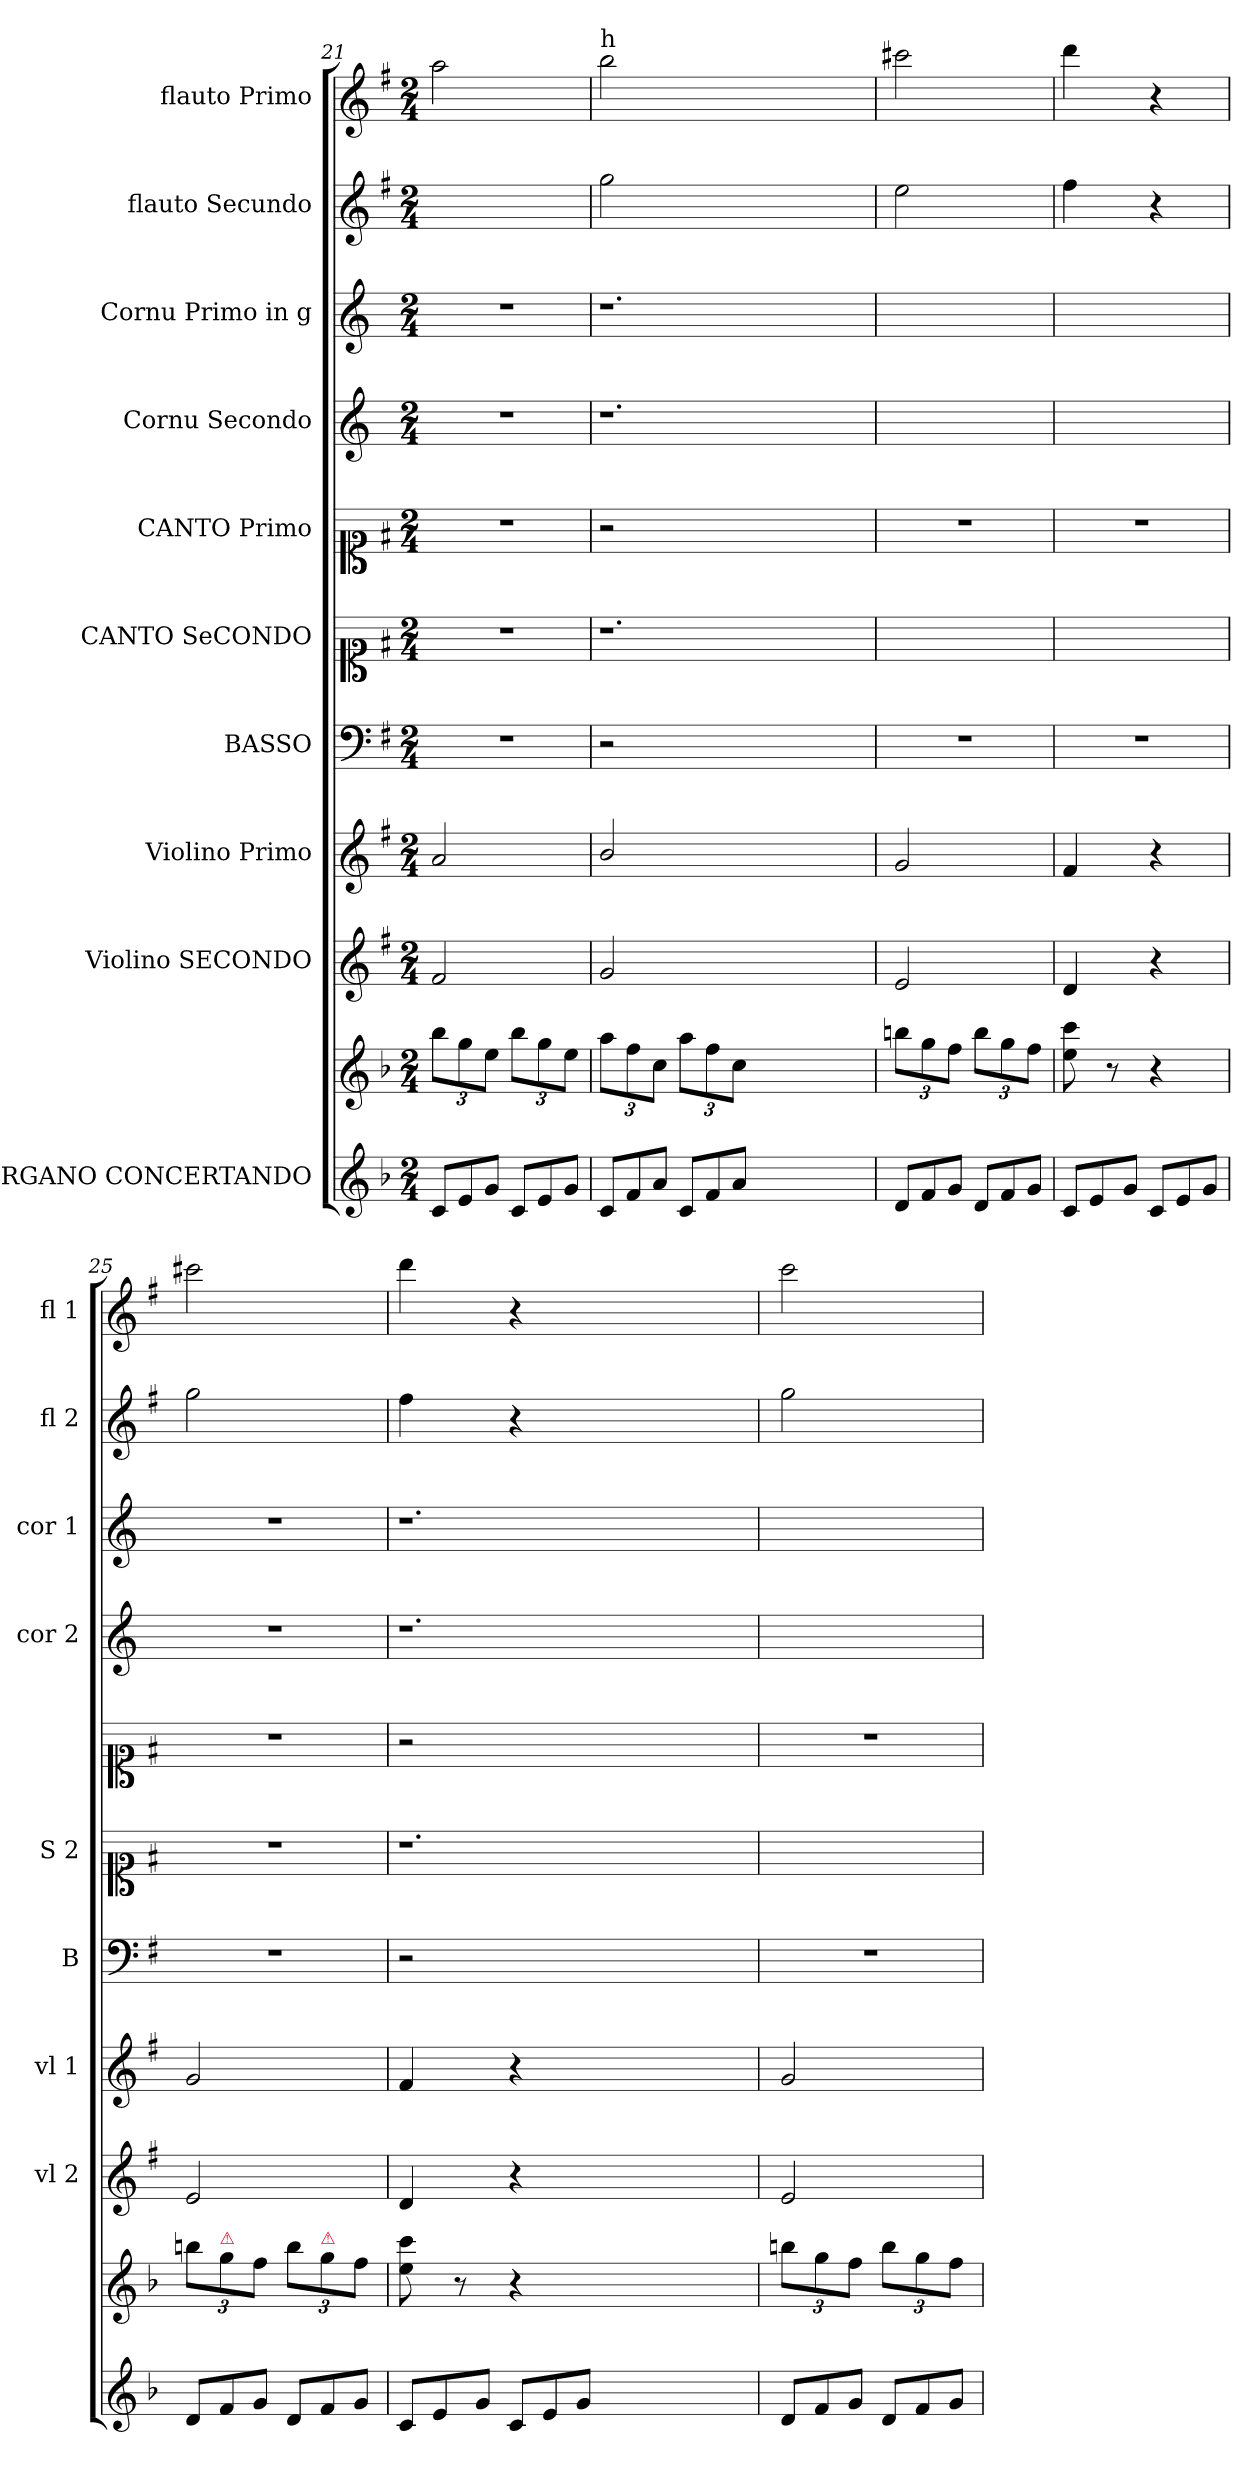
**kern	**kern	**kern	**kern	**kern	**kern	**kern	**kern	**kern	**kern	**kern
*part10	*part10	*part9	*part8	*part7	*part6	*part5	*part4	*part3	*part2	*part1
*staff11	*staff10	*staff9	*staff8	*staff7	*staff6	*staff5	*staff4	*staff3	*staff2	*staff1
*I"ORGANO CONCERTANDO	*	*I"Violino SECONDO	*I"Violino Primo	*I"BASSO	*I"CANTO SeCONDO	*I"CANTO Primo	*I"Cornu Secondo	*I"Cornu Primo in g	*I"flauto Secundo	*I"flauto Primo
*	*	*I'vl 2	*I'vl 1	*I'B	*I'S 2	*	*I'cor 2	*I'cor 1	*I'fl 2	*I'fl 1
*clefG2	*clefG2	*clefG2	*clefG2	*clefF4	*clefC1	*clefC1	*clefG2	*clefG2	*clefG2	*clefG2
*ITrd-1c-2	*ITrd-1c-2	*	*	*	*	*	*ITrd3c5	*ITrd3c5	*	*
*k[f#]	*k[f#]	*k[f#]	*k[f#]	*k[f#]	*k[f#]	*k[f#]	*k[f#]	*k[f#]	*k[f#]	*k[f#]
*G:	*G:	*G:	*G:	*G:	*G:	*G:	*G:	*G:	*G:	*G:
*M2/4	*M2/4	*M2/4	*M2/4	*M2/4	*M2/4	*M2/4	*M2/4	*M2/4	*M2/4	*M2/4
*Xtuplet	*	*	*	*	*	*	*	*	*	*
=21	=21	=21	=21	=21	=21	=21	=21	=21	=21	=21
12d/L	12ccc\L	2f#/	2a/	2r	2r	2r	2r	2r	2ryy	2aa\
12f#/	12aa\	.	.	.	.	.	.	.	.	.
12a/J	12ff#\J	.	.	.	.	.	.	.	.	.
12d/L	12ccc\L	.	.	.	.	.	.	.	.	.
12f#/	12aa\	.	.	.	.	.	.	.	.	.
12a/J	12ff#\J	.	.	.	.	.	.	.	.	.
=22	=22	=22	=22	=22	=22	=22	=22	=22	=22	=22
!	!	!	!	!	!	!	!	!	!	!LO:TX:a:t=h
12d/L	12bb\L	2g/	2b/	2r	1.r	2r	1.r	1.r	2gg\	2bb\
12g/	12gg\	.	.	.	.	.	.	.	.	.
12b/J	12dd\J	.	.	.	.	.	.	.	.	.
12d/L	12bb\L	.	.	.	.	.	.	.	.	.
12g/	12gg\	.	.	.	.	.	.	.	.	.
12b/J	12dd\J	.	.	.	.	.	.	.	.	.
1ryy	1ryy	1ryy	1ryy	1ryy	.	1ryy	.	.	1ryy	1ryy
=23	=23	=23	=23	=23	=23	=23	=23	=23	=23	=23
12e/L	12ccc#X\L	2e/	2g/	2r	2ryy	2r	2ryy	2ryy	2ee\	2ccc#X\
12g/	12aa\	.	.	.	.	.	.	.	.	.
12a/J	12gg\J	.	.	.	.	.	.	.	.	.
12e/L	12ccc#\L	.	.	.	.	.	.	.	.	.
12g/	12aa\	.	.	.	.	.	.	.	.	.
12a/J	12gg\J	.	.	.	.	.	.	.	.	.
=24	=24	=24	=24	=24	=24	=24	=24	=24	=24	=24
12d/L	8ff#\ 8ddd\	4d/	4f#/	2r	2ryy	2r	2ryy	2ryy	4ff#\	4ddd\
12f#/	.	.	.	.	.	.	.	.	.	.
.	8r	.	.	.	.	.	.	.	.	.
12a/J	.	.	.	.	.	.	.	.	.	.
12d/L	4r	4r	4r	.	.	.	.	.	4r	4r
12f#/	.	.	.	.	.	.	.	.	.	.
12a/J	.	.	.	.	.	.	.	.	.	.
=25	=25	=25	=25	=25	=25	=25	=25	=25	=25	=25
12e/L	12ccc#X\L	2e/	2g/	2r	2r	2r	2r	2r	2gg\	2ccc#X\
!	!LO:TX:a:color=crimson:t=⚠	!	!	!	!	!	!	!	!	!
12g/	12aa\	.	.	.	.	.	.	.	.	.
12a/J	12gg\J	.	.	.	.	.	.	.	.	.
12e/L	12ccc#\L	.	.	.	.	.	.	.	.	.
!	!LO:TX:a:color=crimson:t=⚠	!	!	!	!	!	!	!	!	!
12g/	12aa\	.	.	.	.	.	.	.	.	.
12a/J	12gg\J	.	.	.	.	.	.	.	.	.
=26	=26	=26	=26	=26	=26	=26	=26	=26	=26	=26
12d/L	8ff#\ 8ddd\	4d/	4f#/	2r	1.r	2r	1.r	1.r	4ff#\	4ddd\
12f#/	.	.	.	.	.	.	.	.	.	.
.	8r	.	.	.	.	.	.	.	.	.
12a/J	.	.	.	.	.	.	.	.	.	.
12d/L	4r	4r	4r	.	.	.	.	.	4r	4r
12f#/	.	.	.	.	.	.	.	.	.	.
12a/J	.	.	.	.	.	.	.	.	.	.
1ryy	1ryy	1ryy	1ryy	1ryy	.	1ryy	.	.	1ryy	1ryy
=27	=27	=27	=27	=27	=27	=27	=27	=27	=27	=27
12e/L	12ccc#X\L	2e/	2g/	2r	2ryy	2r	2ryy	2ryy	2gg\	2ccc\
12g/	12aa\	.	.	.	.	.	.	.	.	.
12a/J	12gg\J	.	.	.	.	.	.	.	.	.
12e/L	12ccc#\L	.	.	.	.	.	.	.	.	.
12g/	12aa\	.	.	.	.	.	.	.	.	.
12a/J	12gg\J	.	.	.	.	.	.	.	.	.
=	=	=	=	=	=	=	=	=	=	=
*-	*-	*-	*-	*-	*-	*-	*-	*-	*-	*-
